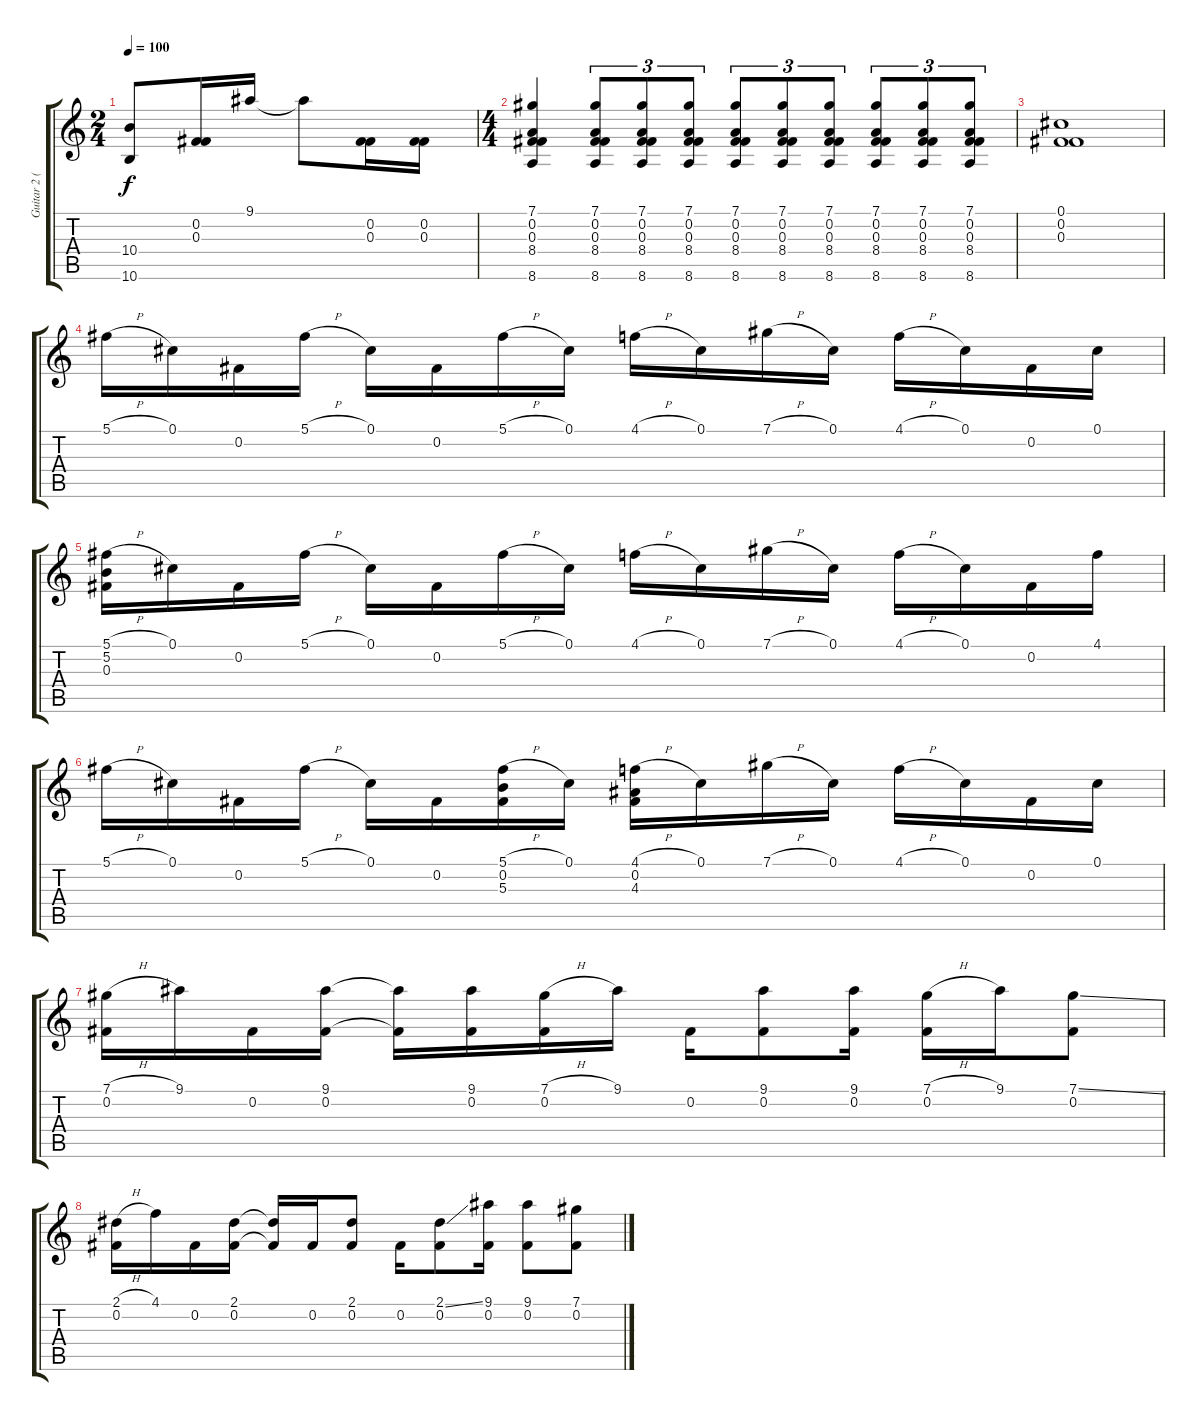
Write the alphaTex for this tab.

\track ("Guitar 2 (distortion)" "Guitar 2 (") {instrument distortionguitar}
\staff {score tabs}
\tuning (Db4 Gb3 Gb3 Db3 Gb2 Db2) {hide}
\ts (2 4)
\tempo 100
\clef g2
\ks c
(10.4 10.6).8{dy f} (0.2 0.3).16 9.1.16 9.1{t}.8 (0.2 0.3).16 (0.2 0.3).16 |
\ts (4 4)
(7.1 0.2 0.3 8.4 8.6).4 (7.1 0.2 0.3 8.4 8.6).8{tu (3 2)} (7.1 0.2 0.3 8.4 8.6).8{tu (3 2)} (7.1 0.2 0.3 8.4 8.6).8{tu (3 2)} (7.1 0.2 0.3 8.4 8.6).8{tu (3 2)} (7.1 0.2 0.3 8.4 8.6).8{tu (3 2)} (7.1 0.2 0.3 8.4 8.6).8{tu (3 2)} (7.1 0.2 0.3 8.4 8.6).8{tu (3 2)} (7.1 0.2 0.3 8.4 8.6).8{tu (3 2)} (7.1 0.2 0.3 8.4 8.6).8{tu (3 2)} |
(0.1 0.2 0.3).1 |
5.1{h}.16 0.1.16 0.2.16 5.1{h}.16 0.1.16 0.2.16 5.1{h}.16 0.1.16 4.1{h}.16 0.1.16 7.1{h}.16 0.1.16 4.1{h}.16 0.1.16 0.2.16 0.1.16 |
(5.1{h} 5.2 0.3).16 0.1.16 0.2.16 5.1{h}.16 0.1.16 0.2.16 5.1{h}.16 0.1.16 4.1{h}.16 0.1.16 7.1{h}.16 0.1.16 4.1{h}.16 0.1.16 0.2.16 4.1.16 |
5.1{h}.16 0.1.16 0.2.16 5.1{h}.16 0.1.16 0.2.16 (5.1{h} 0.2 5.3).16 0.1.16 (4.1{h} 0.2 4.3).16 0.1.16 7.1{h}.16 0.1.16 4.1{h}.16 0.1.16 0.2.16 0.1.16 |
(7.1{h} 0.2).16 9.1.16 0.2.16 (9.1 0.2).16 (9.1{t} 0.2{t}).16 (9.1 0.2).16 (7.1{h} 0.2).16 9.1.16 0.2.16 (9.1 0.2).8 (9.1 0.2).16 (7.1{h} 0.2).16 9.1.16 (7.1{ss} 0.2).8 |
(2.1{h} 0.2).16 4.1.16 0.2.16 (2.1 0.2).16 (2.1{t} 0.2{t}).16 0.2.16 (2.1 0.2).8 0.2.16 (2.1{ss} 0.2).8 (9.1 0.2).16 (9.1 0.2).8 (7.1 0.2).8
